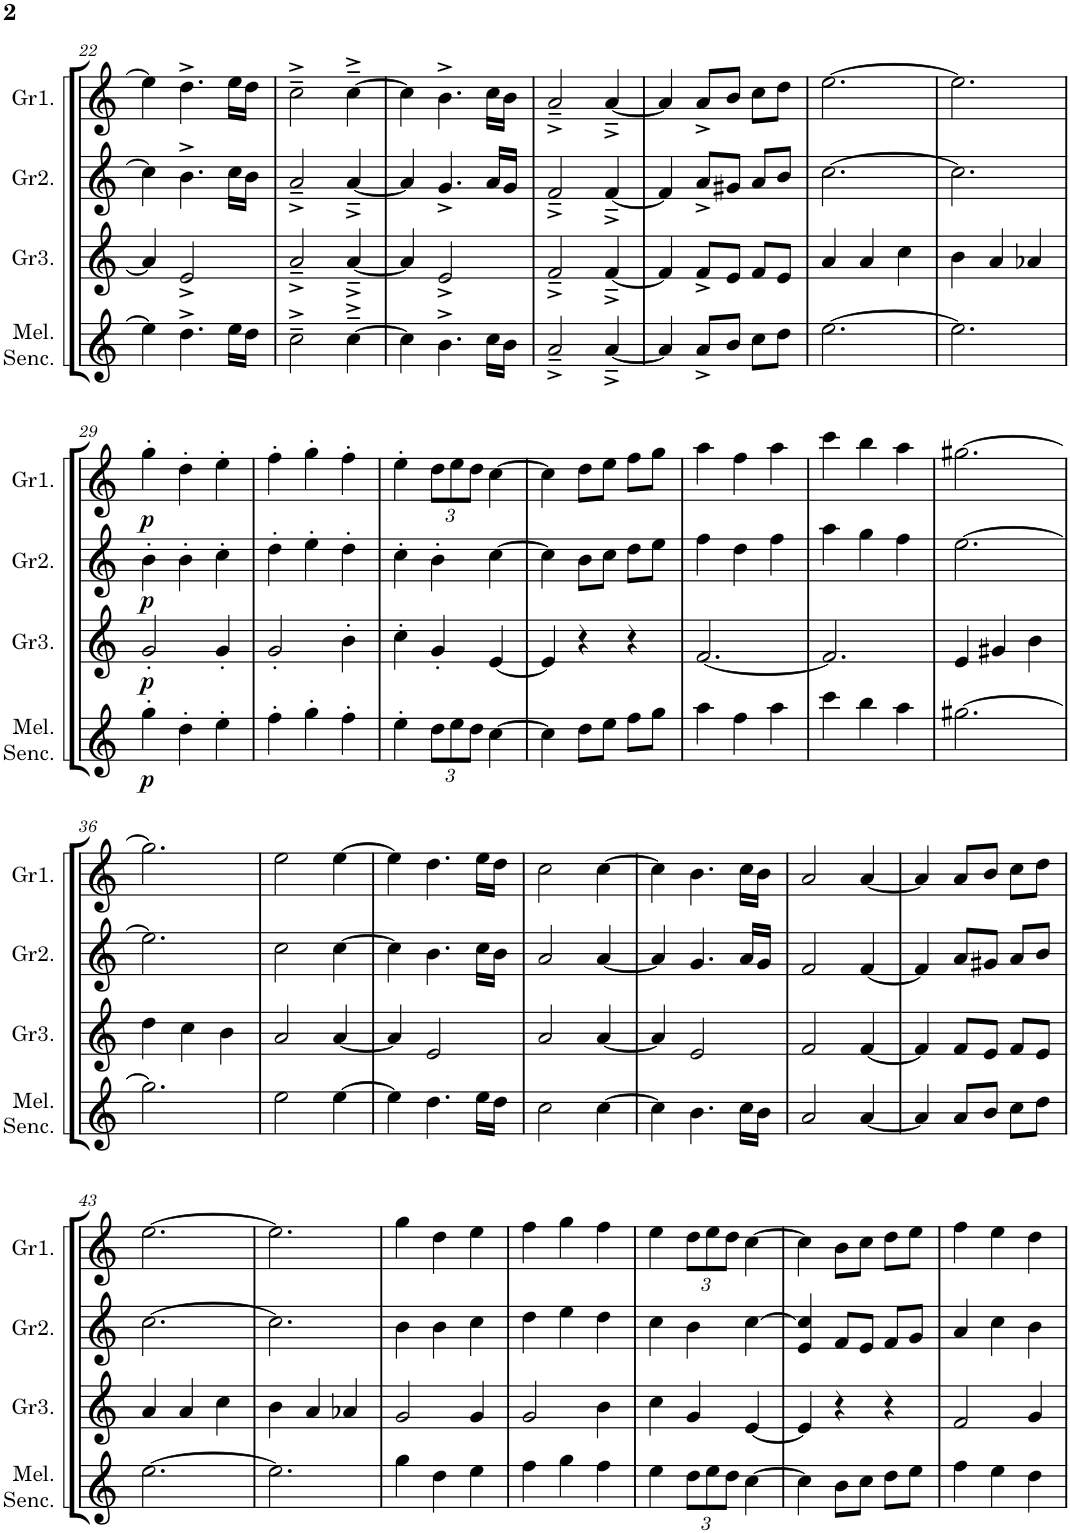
**kern	**dynam	**kern	**dynam	**kern	**dynam	**kern	**dynam
*part4	*part4	*part3	*part3	*part2	*part2	*part1	*part1
*staff4	*staff4	*staff3	*staff3	*staff2	*staff2	*staff1	*staff1
*I"Melodia seguida	*	*I"Gralla3	*	*I"Gralla2	*	*I"Gralla1	*
*	*	*I'Gr3.	*	*I'Gr2.	*	*I'Gr1.	*
!!LO:PB:g=z
*clefG2	*	*clefG2	*	*clefG2	*	*clefG2	*
*k[]	*	*k[]	*	*k[]	*	*k[]	*
*M3/4	*	*M3/4	*	*M3/4	*	*M3/4	*
=22	=22	=22	=22	=22	=22	=22	=22
4ee\]	.	4a/]	.	4cc\]	.	4ee\]	.
4.dd^\	.	2e^/	.	4.b^\	.	4.dd^\	.
16ee\LL	.	.	.	16cc\LL	.	16ee\LL	.
16dd\JJ	.	.	.	16b\JJ	.	16dd\JJ	.
=23	=23	=23	=23	=23	=23	=23	=23
2cc~^\	.	2a~^/	.	2a~^/	.	2cc~^\	.
[4cc~^\	.	[4a~^/	.	[4a~^/	.	[4cc~^\	.
=24	=24	=24	=24	=24	=24	=24	=24
4cc\]	.	4a/]	.	4a/]	.	4cc\]	.
4.b^\	.	2e^/	.	4.g^/	.	4.b^\	.
16cc\LL	.	.	.	16a/LL	.	16cc\LL	.
16b\JJ	.	.	.	16g/JJ	.	16b\JJ	.
=25	=25	=25	=25	=25	=25	=25	=25
2a~^/	.	2f~^/	.	2f~^/	.	2a~^/	.
[4a~^/	.	[4f~^/	.	[4f~^/	.	[4a~^/	.
=26	=26	=26	=26	=26	=26	=26	=26
4a/]	.	4f/]	.	4f/]	.	4a/]	.
8a^/L	.	8f^/L	.	8a^/L	.	8a^/L	.
8b/J	.	8e/J	.	8g#X/J	.	8b/J	.
8cc\L	.	8f/L	.	8a/L	.	8cc\L	.
8dd\J	.	8e/J	.	8b/J	.	8dd\J	.
=27	=27	=27	=27	=27	=27	=27	=27
[2.ee\	.	4a/	.	[2.cc\	.	[2.ee\	.
.	.	4a/	.	.	.	.	.
.	.	4cc\	.	.	.	.	.
=28	=28	=28	=28	=28	=28	=28	=28
2.ee\]	.	4b\	.	2.cc\]	.	2.ee\]	.
.	.	4a/	.	.	.	.	.
.	.	4a-X/	.	.	.	.	.
!!LO:LB:g=z
=29	=29	=29	=29	=29	=29	=29	=29
!	!LO:DY:b	!	!LO:DY:b	!	!LO:DY:b	!	!LO:DY:b
4gg'\	p	2g'/	p	4b'\	p	4gg'\	p
4dd'\	.	.	.	4b'\	.	4dd'\	.
4ee'\	.	4g'/	.	4cc'\	.	4ee'\	.
=30	=30	=30	=30	=30	=30	=30	=30
4ff'\	.	2g'/	.	4dd'\	.	4ff'\	.
4gg'\	.	.	.	4ee'\	.	4gg'\	.
4ff'\	.	4b'\	.	4dd'\	.	4ff'\	.
=31	=31	=31	=31	=31	=31	=31	=31
4ee'\	.	4cc'\	.	4cc'\	.	4ee'\	.
*Xbrackettup	*	*	*	*	*	*Xbrackettup	*
12dd\L	.	4g'/	.	4b'\	.	12dd\L	.
12ee\	.	.	.	.	.	12ee\	.
12dd\J	.	.	.	.	.	12dd\J	.
[4cc\	.	[4e/	.	[4cc\	.	[4cc\	.
=32	=32	=32	=32	=32	=32	=32	=32
4cc\]	.	4e/]	.	4cc\]	.	4cc\]	.
8dd\L	.	4r	.	8b\L	.	8dd\L	.
8ee\J	.	.	.	8cc\J	.	8ee\J	.
8ff\L	.	4r	.	8dd\L	.	8ff\L	.
8gg\J	.	.	.	8ee\J	.	8gg\J	.
=33	=33	=33	=33	=33	=33	=33	=33
4aa\	.	[2.f/	.	4ff\	.	4aa\	.
4ff\	.	.	.	4dd\	.	4ff\	.
4aa\	.	.	.	4ff\	.	4aa\	.
=34	=34	=34	=34	=34	=34	=34	=34
4ccc\	.	2.f/]	.	4aa\	.	4ccc\	.
4bb\	.	.	.	4gg\	.	4bb\	.
4aa\	.	.	.	4ff\	.	4aa\	.
=35	=35	=35	=35	=35	=35	=35	=35
[2.gg#X\	.	4e/	.	[2.ee\	.	[2.gg#X\	.
.	.	4g#X/	.	.	.	.	.
.	.	4b\	.	.	.	.	.
!!LO:LB:g=z
=36	=36	=36	=36	=36	=36	=36	=36
2.gg#\]	.	4dd\	.	2.ee\]	.	2.gg#\]	.
.	.	4cc\	.	.	.	.	.
.	.	4b\	.	.	.	.	.
=37	=37	=37	=37	=37	=37	=37	=37
2ee\	.	2a/	.	2cc\	.	2ee\	.
[4ee\	.	[4a/	.	[4cc\	.	[4ee\	.
=38	=38	=38	=38	=38	=38	=38	=38
4ee\]	.	4a/]	.	4cc\]	.	4ee\]	.
4.dd\	.	2e/	.	4.b\	.	4.dd\	.
16ee\LL	.	.	.	16cc\LL	.	16ee\LL	.
16dd\JJ	.	.	.	16b\JJ	.	16dd\JJ	.
=39	=39	=39	=39	=39	=39	=39	=39
2cc\	.	2a/	.	2a/	.	2cc\	.
[4cc\	.	[4a/	.	[4a/	.	[4cc\	.
=40	=40	=40	=40	=40	=40	=40	=40
4cc\]	.	4a/]	.	4a/]	.	4cc\]	.
4.b\	.	2e/	.	4.g/	.	4.b\	.
16cc\LL	.	.	.	16a/LL	.	16cc\LL	.
16b\JJ	.	.	.	16g/JJ	.	16b\JJ	.
=41	=41	=41	=41	=41	=41	=41	=41
2a/	.	2f/	.	2f/	.	2a/	.
[4a/	.	[4f/	.	[4f/	.	[4a/	.
=42	=42	=42	=42	=42	=42	=42	=42
4a/]	.	4f/]	.	4f/]	.	4a/]	.
8a/L	.	8f/L	.	8a/L	.	8a/L	.
8b/J	.	8e/J	.	8g#X/J	.	8b/J	.
8cc\L	.	8f/L	.	8a/L	.	8cc\L	.
8dd\J	.	8e/J	.	8b/J	.	8dd\J	.
!!LO:LB:g=z
=43	=43	=43	=43	=43	=43	=43	=43
[2.ee\	.	4a/	.	[2.cc\	.	[2.ee\	.
.	.	4a/	.	.	.	.	.
.	.	4cc\	.	.	.	.	.
=44	=44	=44	=44	=44	=44	=44	=44
2.ee\]	.	4b\	.	2.cc\]	.	2.ee\]	.
.	.	4a/	.	.	.	.	.
.	.	4a-X/	.	.	.	.	.
=45	=45	=45	=45	=45	=45	=45	=45
4gg\	.	2g/	.	4b\	.	4gg\	.
4dd\	.	.	.	4b\	.	4dd\	.
4ee\	.	4g/	.	4cc\	.	4ee\	.
=46	=46	=46	=46	=46	=46	=46	=46
4ff\	.	2g/	.	4dd\	.	4ff\	.
4gg\	.	.	.	4ee\	.	4gg\	.
4ff\	.	4b\	.	4dd\	.	4ff\	.
=47	=47	=47	=47	=47	=47	=47	=47
4ee\	.	4cc\	.	4cc\	.	4ee\	.
12dd\L	.	4g/	.	4b\	.	12dd\L	.
12ee\	.	.	.	.	.	12ee\	.
12dd\J	.	.	.	.	.	12dd\J	.
[4cc\	.	[4e/	.	[4cc\	.	[4cc\	.
=48	=48	=48	=48	=48	=48	=48	=48
4cc\]	.	4e/]	.	4e/ 4cc/]	.	4cc\]	.
8b\L	.	4r	.	8f/L	.	8b\L	.
8cc\J	.	.	.	8e/J	.	8cc\J	.
8dd\L	.	4r	.	8f/L	.	8dd\L	.
8ee\J	.	.	.	8g/J	.	8ee\J	.
=49	=49	=49	=49	=49	=49	=49	=49
4ff\	.	2f/	.	4a/	.	4ff\	.
4ee\	.	.	.	4cc\	.	4ee\	.
4dd\	.	4g/	.	4b\	.	4dd\	.
=	=	=	=	=	=	=	=
*-	*-	*-	*-	*-	*-	*-	*-
